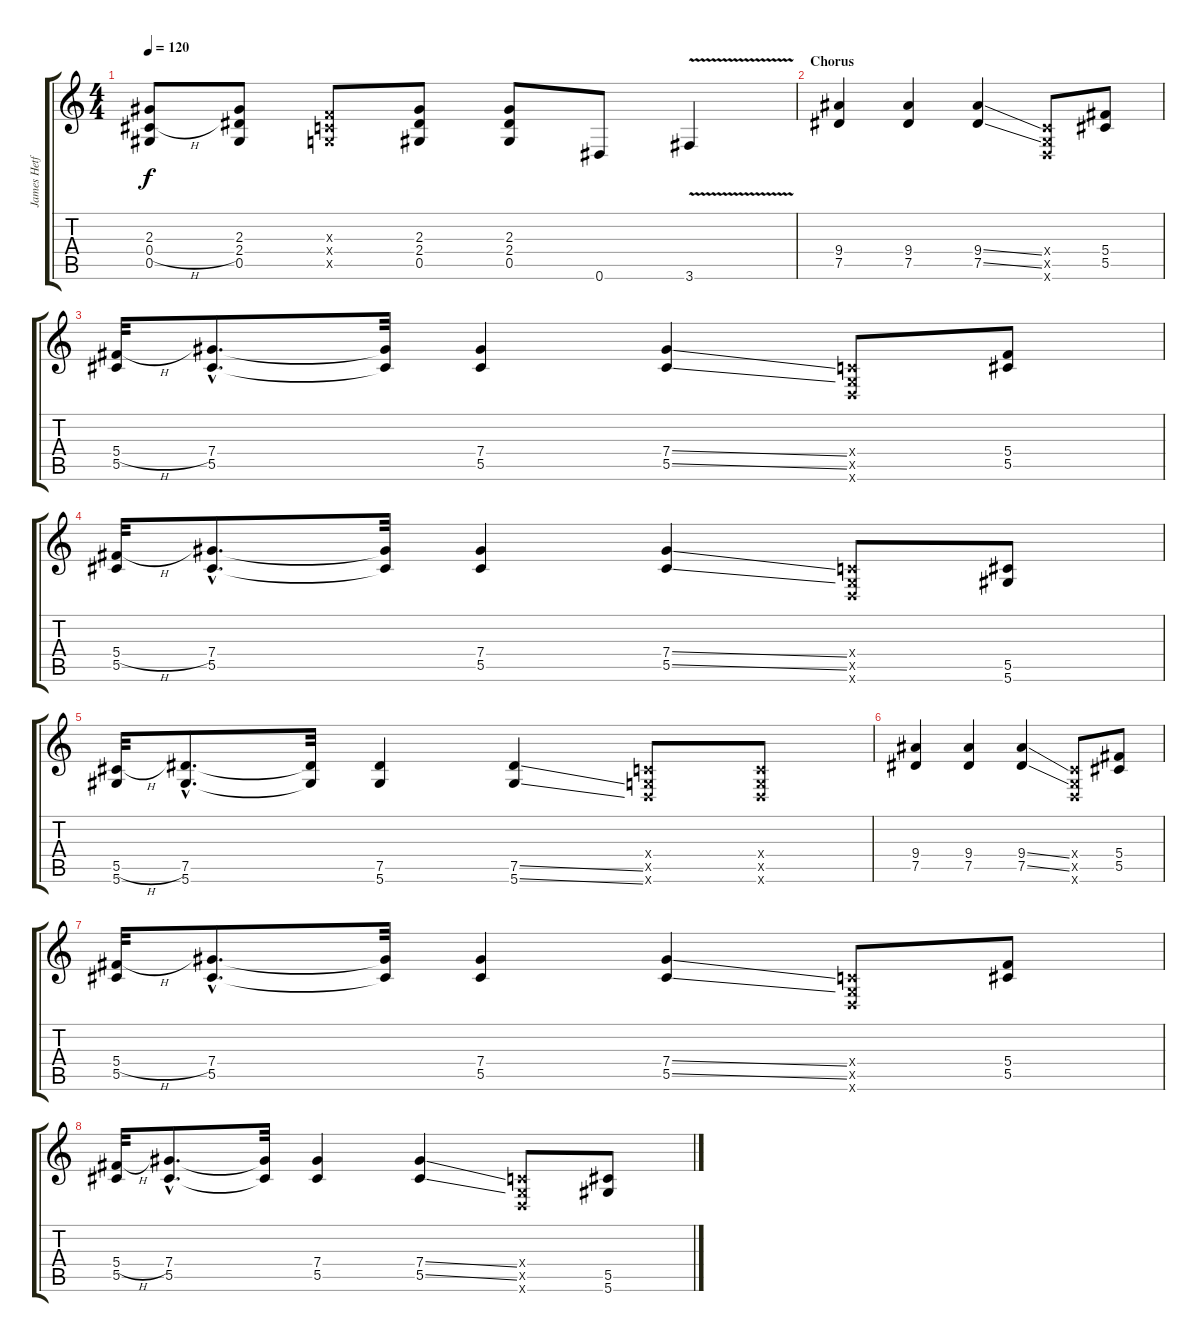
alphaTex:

\track ("James Hetfield distortion" "James Hetf") {instrument distortionguitar}
\staff {score tabs}
\tuning (Eb4 Bb3 Gb3 Db3 Ab2 Eb2) {hide}
\ts (4 4)
\tempo 120
\clef g2
\ks c
(2.3 0.4{h} 0.5).8{dy f} (2.3 2.4 0.5).8 (-1.3{x} -1.4{x} -1.5{x}).8 (2.3 2.4 0.5).8 (2.3 2.4 0.5).8 0.6.8 3.6{v}.4 |
\section ("" "Chorus")
(9.4 7.5).4 (9.4 7.5).4 (9.4{ss} 7.5{ss}).4 (-1.4{x} -1.5{x} -1.6{x}).8 (5.4 5.5).8 |
(5.4{h} 5.5).32 (7.4{hac} 5.5{hac}).8{d} (7.4{t} 5.5{t}).32 (7.4 5.5).4 (7.4{ss} 5.5{ss}).4 (-1.4{x} -1.5{x} -1.6{x}).8 (5.4 5.5).8 |
(5.4{h} 5.5).32 (7.4{hac} 5.5{hac}).8{d} (7.4{t} 5.5{t}).32 (7.4 5.5).4 (7.4{ss} 5.5{ss}).4 (-1.4{x} -1.5{x} -1.6{x}).8 (5.5 5.6).8 |
(5.5{h} 5.6).32 (7.5{hac} 5.6{hac}).8{d} (7.5{t} 5.6{t}).32 (7.5 5.6).4 (7.5{ss} 5.6{ss}).4 (-1.4{x} -1.5{x} -1.6{x}).8 (-1.4{x} -1.5{x} -1.6{x}).8 |
(9.4 7.5).4 (9.4 7.5).4 (9.4{ss} 7.5{ss}).4 (-1.4{x} -1.5{x} -1.6{x}).8 (5.4 5.5).8 |
(5.4{h} 5.5).32 (7.4{hac} 5.5{hac}).8{d} (7.4{t} 5.5{t}).32 (7.4 5.5).4 (7.4{ss} 5.5{ss}).4 (-1.4{x} -1.5{x} -1.6{x}).8 (5.4 5.5).8 |
(5.4{h} 5.5).32 (7.4{hac} 5.5{hac}).8{d} (7.4{t} 5.5{t}).32 (7.4 5.5).4 (7.4{ss} 5.5{ss}).4 (-1.4{x} -1.5{x} -1.6{x}).8 (5.5 5.6).8
